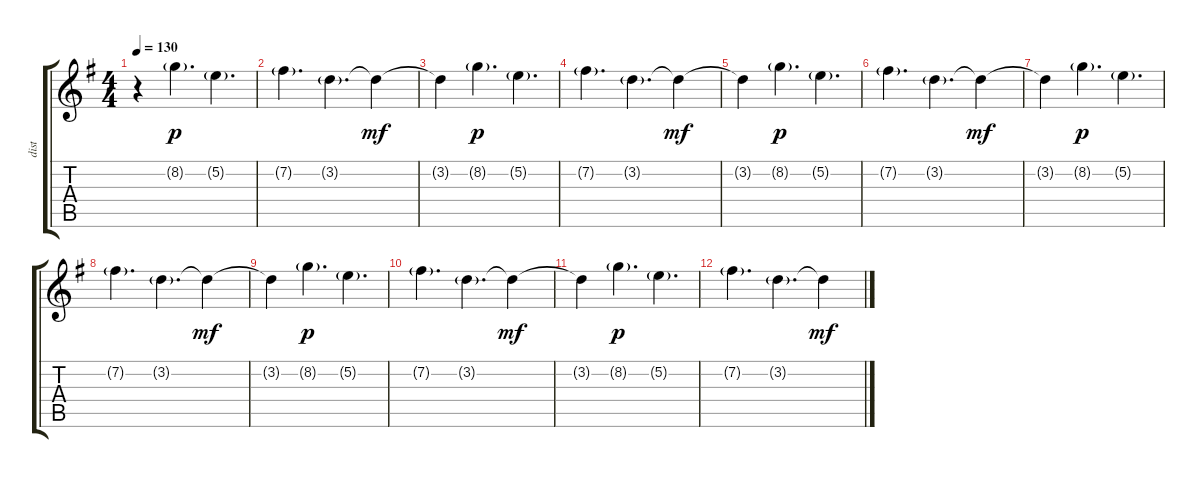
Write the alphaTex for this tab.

\track ("dist" "dist") {instrument distortionguitar}
\staff {score tabs}
\tuning (E4 B3 G3 D3 A2 E2) {hide}
\ts (4 4)
\tempo 130
\clef g2
\ks g
r.4{dy p} 8.2{g}.4{d} 5.2{g}.4{d} |
7.2{g}.4{d} 3.2{g}.4{d} 3.2{t}.4{dy mf} |
3.2{t}.4 8.2{g}.4{d dy p} 5.2{g}.4{d} |
7.2{g}.4{d} 3.2{g}.4{d} 3.2{t}.4{dy mf} |
3.2{t}.4 8.2{g}.4{d dy p} 5.2{g}.4{d} |
7.2{g}.4{d} 3.2{g}.4{d} 3.2{t}.4{dy mf} |
3.2{t}.4 8.2{g}.4{d dy p} 5.2{g}.4{d} |
7.2{g}.4{d} 3.2{g}.4{d} 3.2{t}.4{dy mf} |
3.2{t}.4 8.2{g}.4{d dy p} 5.2{g}.4{d} |
7.2{g}.4{d} 3.2{g}.4{d} 3.2{t}.4{dy mf} |
3.2{t}.4 8.2{g}.4{d dy p} 5.2{g}.4{d} |
7.2{g}.4{d} 3.2{g}.4{d} 3.2{t}.4{dy mf}
